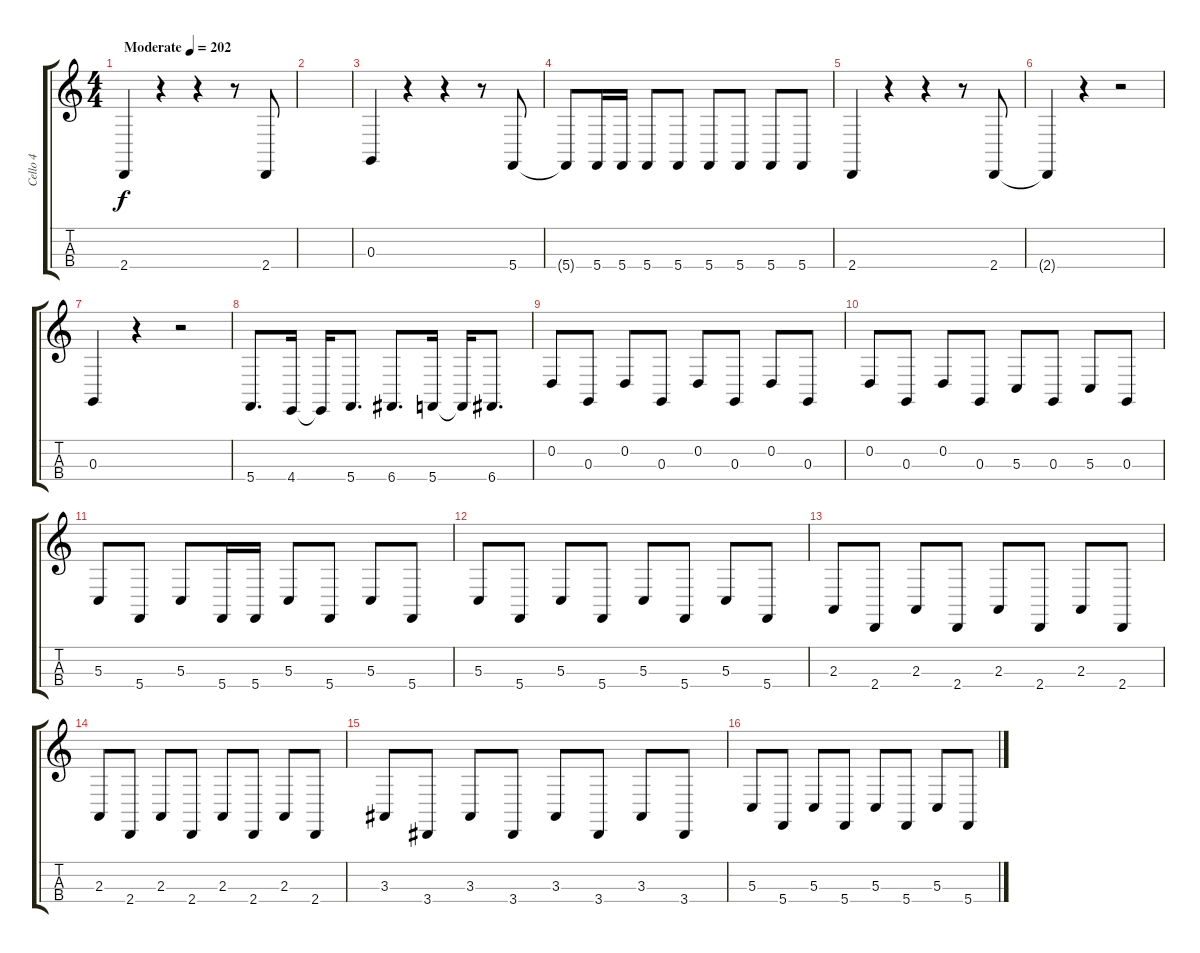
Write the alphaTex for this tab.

\track ("Cello 4" "Cello 4") {instrument cello}
\staff {score tabs}
\tuning (A3 D3 G2 C2) {hide}
\ts (4 4)
\tempo (202 "Moderate")
\clef g2
\ks c
2.4.4{dy f instrument cello} r.4 r.4 r.8 2.4.8 |
|
0.3.4 r.4 r.4 r.8 5.4.8 |
5.4{t}.8 5.4.16 5.4.16 5.4.8 5.4.8 5.4.8 5.4.8 5.4.8 5.4.8 |
2.4.4 r.4 r.4 r.8 2.4.8 |
2.4{t}.4 r.4 r.2 |
0.3.4 r.4 r.2 |
5.4.8{d} 4.4.16 4.4{t}.16 5.4.8{d} 6.4.8{d} 5.4.16 5.4{t}.16 6.4.8{d} |
0.2.8 0.3.8 0.2.8 0.3.8 0.2.8 0.3.8 0.2.8 0.3.8 |
0.2.8 0.3.8 0.2.8 0.3.8 5.3.8 0.3.8 5.3.8 0.3.8 |
5.3.8 5.4.8 5.3.8 5.4.16 5.4.16 5.3.8 5.4.8 5.3.8 5.4.8 |
5.3.8 5.4.8 5.3.8 5.4.8 5.3.8 5.4.8 5.3.8 5.4.8 |
2.3.8 2.4.8 2.3.8 2.4.8 2.3.8 2.4.8 2.3.8 2.4.8 |
2.3.8 2.4.8 2.3.8 2.4.8 2.3.8 2.4.8 2.3.8 2.4.8 |
3.3.8 3.4.8 3.3.8 3.4.8 3.3.8 3.4.8 3.3.8 3.4.8 |
5.3.8 5.4.8 5.3.8 5.4.8 5.3.8 5.4.8 5.3.8 5.4.8
